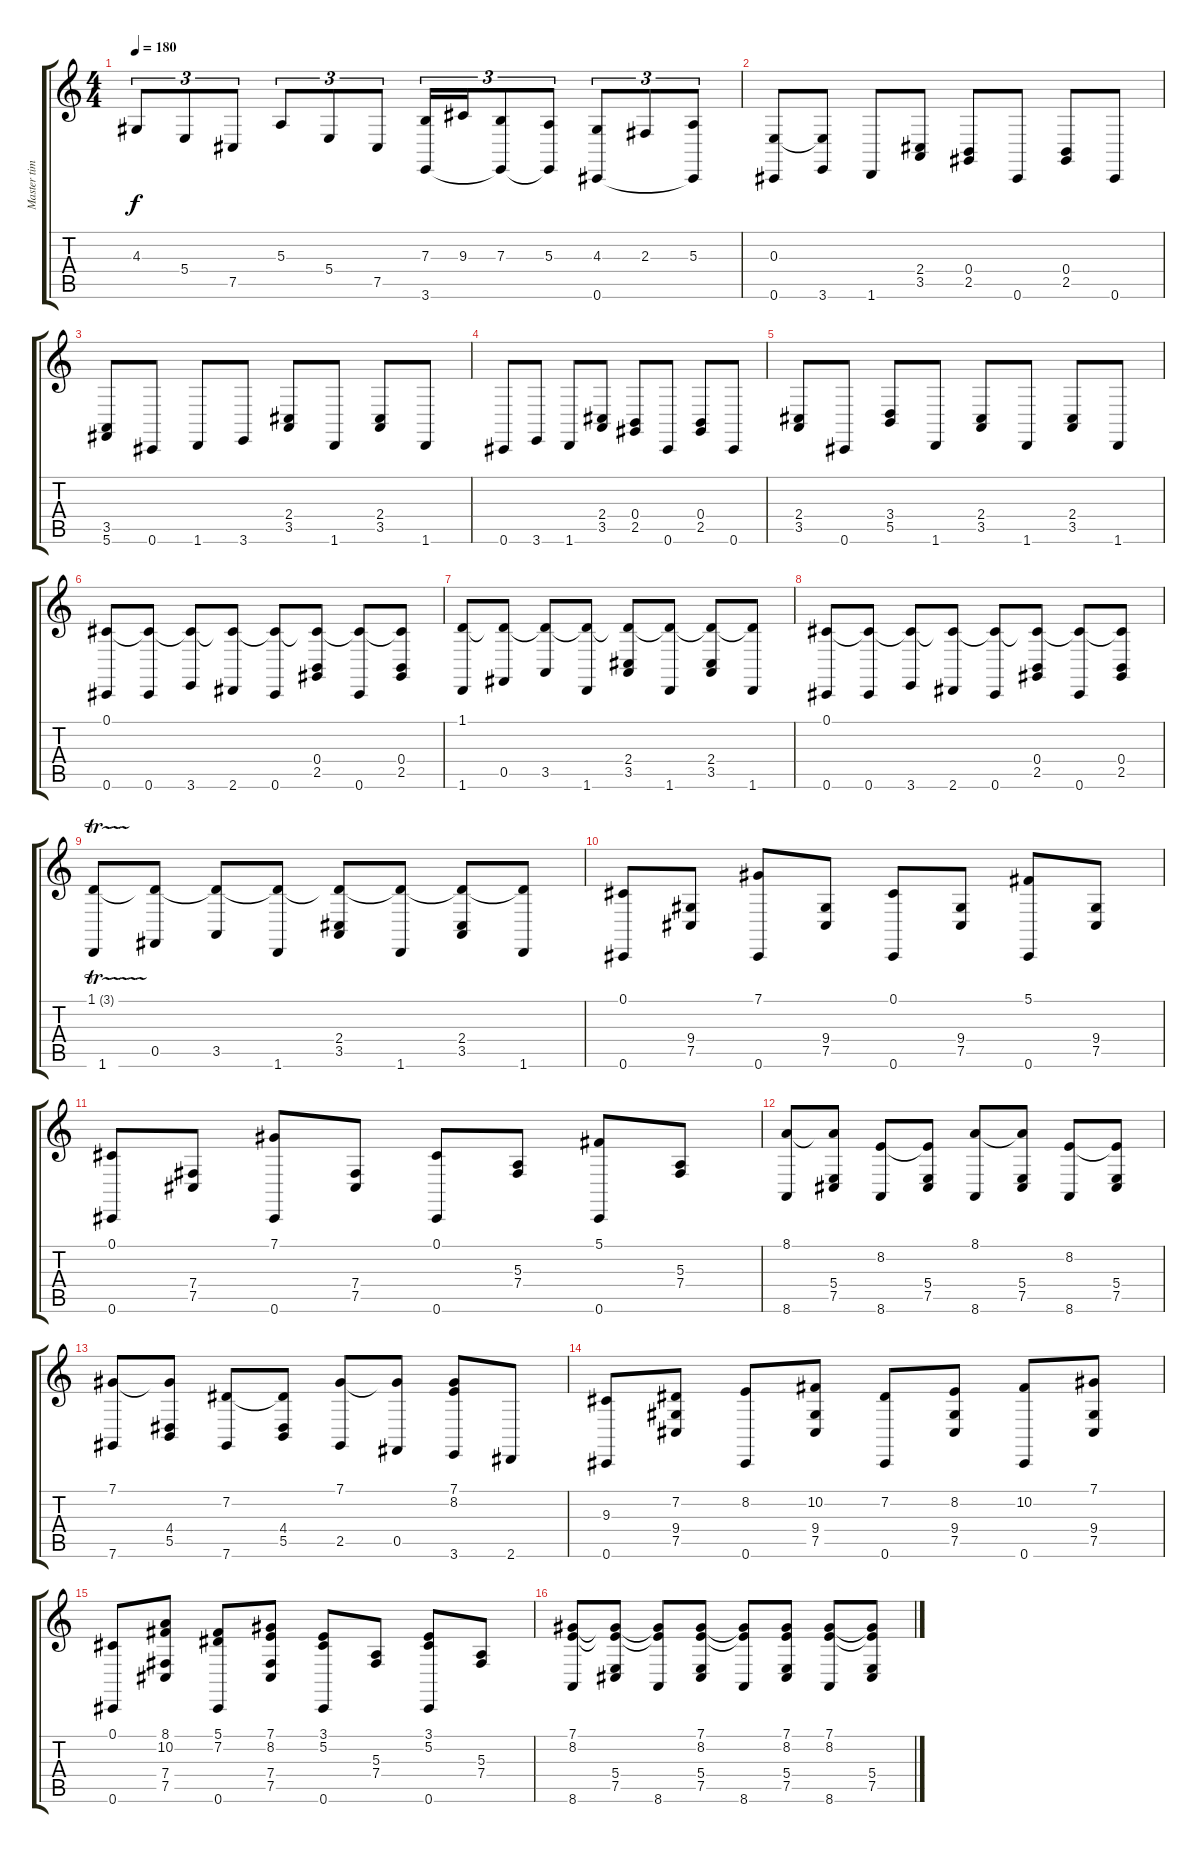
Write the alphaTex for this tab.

\track ("Master time" "Master tim") {instrument pad1newage}
\staff {score tabs}
\tuning (Db4 Ab3 E3 B2 Gb2 Db2) {hide}
\ts (4 4)
\tempo 180
\clef g2
\ks c
4.3.8{tu (3 2) dy f} 5.4.8{tu (3 2)} 7.5.8{tu (3 2)} 5.3.8{tu (3 2)} 5.4.8{tu (3 2)} 7.5.8{tu (3 2)} (7.3 3.6).16{tu (3 2)} 9.3.16{tu (3 2)} (7.3 3.6{t}).8{tu (3 2)} (5.3 3.6{t}).8{tu (3 2)} (4.3 0.6).8{tu (3 2)} 2.3.8{tu (3 2)} (5.3 0.6{t}).8{tu (3 2)} |
(0.3 0.6).8 (0.3{t} 3.6).8 1.6.8 (2.4 3.5).8 (0.4 2.5).8 0.6.8 (0.4 2.5).8 0.6.8 |
(3.5 5.6).8 0.6.8 1.6.8 3.6.8 (2.4 3.5).8 1.6.8 (2.4 3.5).8 1.6.8 |
0.6.8 3.6.8 1.6.8 (2.4 3.5).8 (0.4 2.5).8 0.6.8 (0.4 2.5).8 0.6.8 |
(2.4 3.5).8 0.6.8 (3.4 5.5).8 1.6.8 (2.4 3.5).8 1.6.8 (2.4 3.5).8 1.6.8 |
(0.1 0.6).8 (0.1{t} 0.6).8 (0.1{t} 3.6).8 (0.1{t} 2.6).8 (0.1{t} 0.6).8 (0.1{t} 0.4 2.5).8 (0.1{t} 0.6).8 (0.1{t} 0.4 2.5).8 |
(1.1 1.6).8 (1.1{t} 0.5).8 (1.1{t} 3.5).8 (1.1{t} 1.6).8 (1.1{t} 2.4 3.5).8 (1.1{t} 1.6).8 (1.1{t} 2.4 3.5).8 (1.1{t} 1.6).8 |
(0.1 0.6).8 (0.1{t} 0.6).8 (0.1{t} 3.6).8 (0.1{t} 2.6).8 (0.1{t} 0.6).8 (0.1{t} 0.4 2.5).8 (0.1{t} 0.6).8 (0.1{t} 0.4 2.5).8 |
(1.1{tr (3 16)} 1.6).8 (1.1{t} 0.5).8 (1.1{t} 3.5).8 (1.1{t} 1.6).8 (1.1{t} 2.4 3.5).8 (1.1{t} 1.6).8 (1.1{t} 2.4 3.5).8 (1.1{t} 1.6).8 |
(0.1 0.6).8 (9.4 7.5).8 (7.1 0.6).8 (9.4 7.5).8 (0.1 0.6).8 (9.4 7.5).8 (5.1 0.6).8 (9.4 7.5).8 |
(0.1 0.6).8 (7.4 7.5).8 (7.1 0.6).8 (7.4 7.5).8 (0.1 0.6).8 (5.3 7.4).8 (5.1 0.6).8 (5.3 7.4).8 |
(8.1 8.6).8 (8.1{t} 5.4 7.5).8 (8.2 8.6).8 (8.2{t} 5.4 7.5).8 (8.1 8.6).8 (8.1{t} 5.4 7.5).8 (8.2 8.6).8 (8.2{t} 5.4 7.5).8 |
(7.1 7.6).8 (7.1{t} 4.4 5.5).8 (7.2 7.6).8 (7.2{t} 4.4 5.5).8 (7.1 2.5).8 (7.1{t} 0.5).8 (7.1 8.2 3.6).8 2.6.8 |
(9.3 0.6).8 (7.2 9.4 7.5).8 (8.2 0.6).8 (10.2 9.4 7.5).8 (7.2 0.6).8 (8.2 9.4 7.5).8 (10.2 0.6).8 (7.1 9.4 7.5).8 |
(0.1 0.6).8 (8.1 10.2 7.4 7.5).8 (5.1 7.2 0.6).8 (7.1 8.2 7.4 7.5).8 (3.1 5.2 0.6).8 (5.3 7.4).8 (3.1 5.2 0.6).8 (5.3 7.4).8 |
(7.1 8.2 8.6).8 (7.1{t} 8.2{t} 5.4 7.5).8 (7.1{t} 8.2{t} 8.6).8 (7.1 8.2 5.4 7.5).8 (7.1{t} 8.2{t} 8.6).8 (7.1 8.2 5.4 7.5).8 (7.1 8.2 8.6).8 (7.1{t} 8.2{t} 5.4 7.5).8
